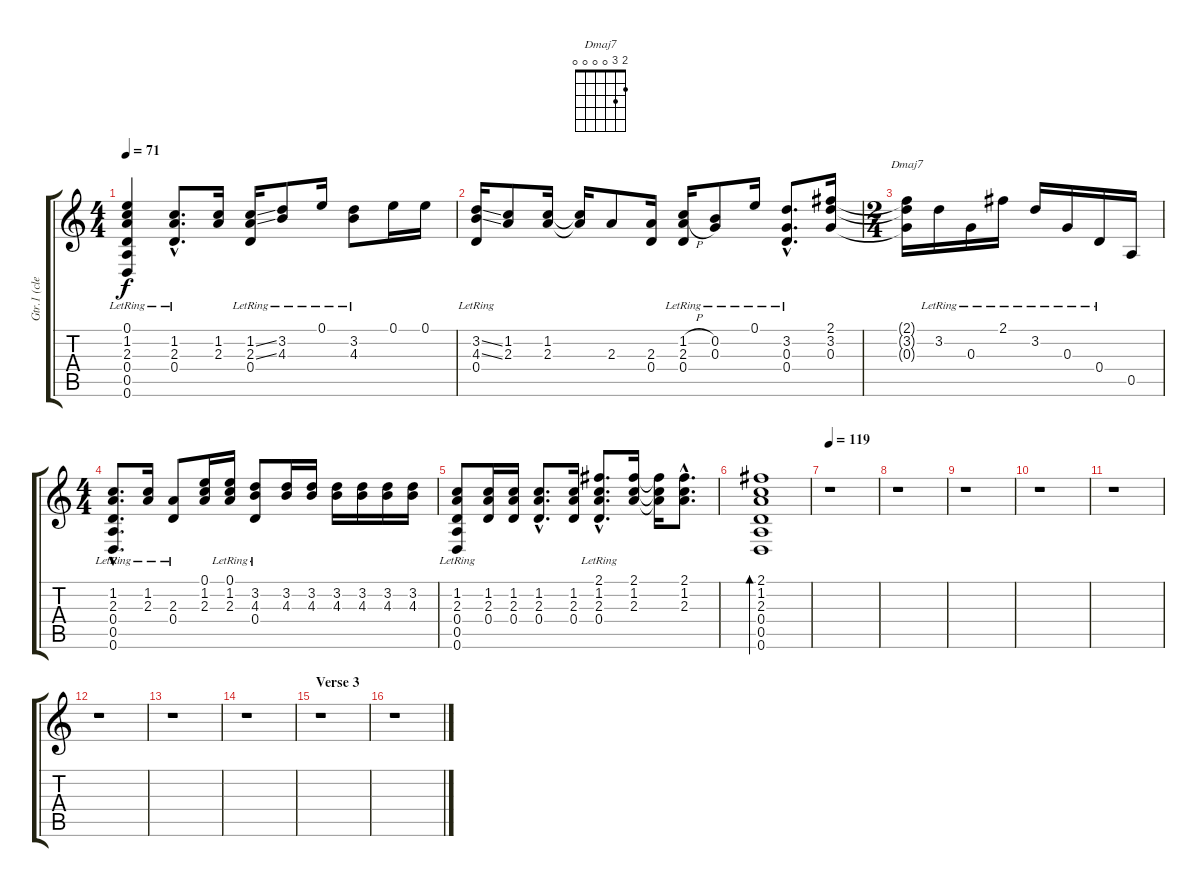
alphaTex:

\track ("Gtr.1 (clean)" "Gtr.1 (cle") {instrument electricguitarjazz}
\staff {score tabs}
\tuning (E4 B3 G3 D3 A2 D2) {hide}
\chord ("Dmaj7" 2 3 0 0 0 0)
\ts (4 4)
\tempo 71
\clef g2
\ks c
(0.1{lr} 1.2 2.3 0.4 0.5{lr} 0.6{lr}).4{dy f} (1.2{hac} 2.3{hac} 0.4{hac lr}).8{d} (1.2 2.3).16 (1.2{ss} 2.3{ss} 0.4{lr}).16 (3.2{lr} 4.3{lr}).8 0.1{lr}.16 (3.2{lr} 4.3{lr}).8 0.1.16 0.1.16 |
(3.2{ss} 4.3{ss} 0.4{lr}).16 (1.2 2.3).8 (1.2 2.3).16 (1.2{t} 2.3{t}).16 2.3.8 (2.3 0.4).16 (1.2{h} 2.3{h} 0.4{lr}).16 (0.2{lr} 0.3{lr}).8 0.1{lr}.16 (3.2{hac} 0.3{hac lr} 0.4{hac lr}).8{d} (2.1 3.2 0.3).16 |
\ts (2 4)
(2.1{t} 3.2{t} 0.3{t}).16{ch "Dmaj7"} 3.2{lr}.16 0.3{lr}.16 2.1{lr}.16 3.2{lr}.16 0.3{lr}.16 0.4{lr}.16 0.5.16 |
\ts (4 4)
(1.2{hac} 2.3{hac} 0.4{hac lr} 0.5{hac lr} 0.6{hac lr}).8{d} (1.2{lr} 2.3).16 (2.3 0.4{lr}).8 (0.1 1.2 2.3).16 (0.1{lr} 1.2 2.3).16 (3.2 4.3 0.4{lr}).8 (3.2 4.3).16 (3.2 4.3).16 (3.2 4.3).16 (3.2 4.3).16 (3.2 4.3).16 (3.2 4.3).16 |
(1.2 2.3 0.4 0.5{lr} 0.6{lr}).8 (1.2 2.3 0.4).16 (1.2 2.3 0.4).16 (1.2{hac} 2.3{hac} 0.4{hac}).8{d} (1.2 2.3 0.4).16 (2.1{hac} 1.2{hac} 2.3{hac} 0.4{hac lr}).8{d} (2.1 1.2 2.3).16 (2.1{t} 1.2{t} 2.3{t}).16 (2.1{hac} 1.2{hac} 2.3{hac}).8{d} |
(2.1 1.2 2.3 0.4 0.5 0.6).1{bd 240} |
\tempo 119
r.1 |
r.1 |
r.1 |
r.1 |
r.1 |
r.1 |
r.1 |
r.1 |
\section ("" "Verse 3")
r.1 |
r.1
